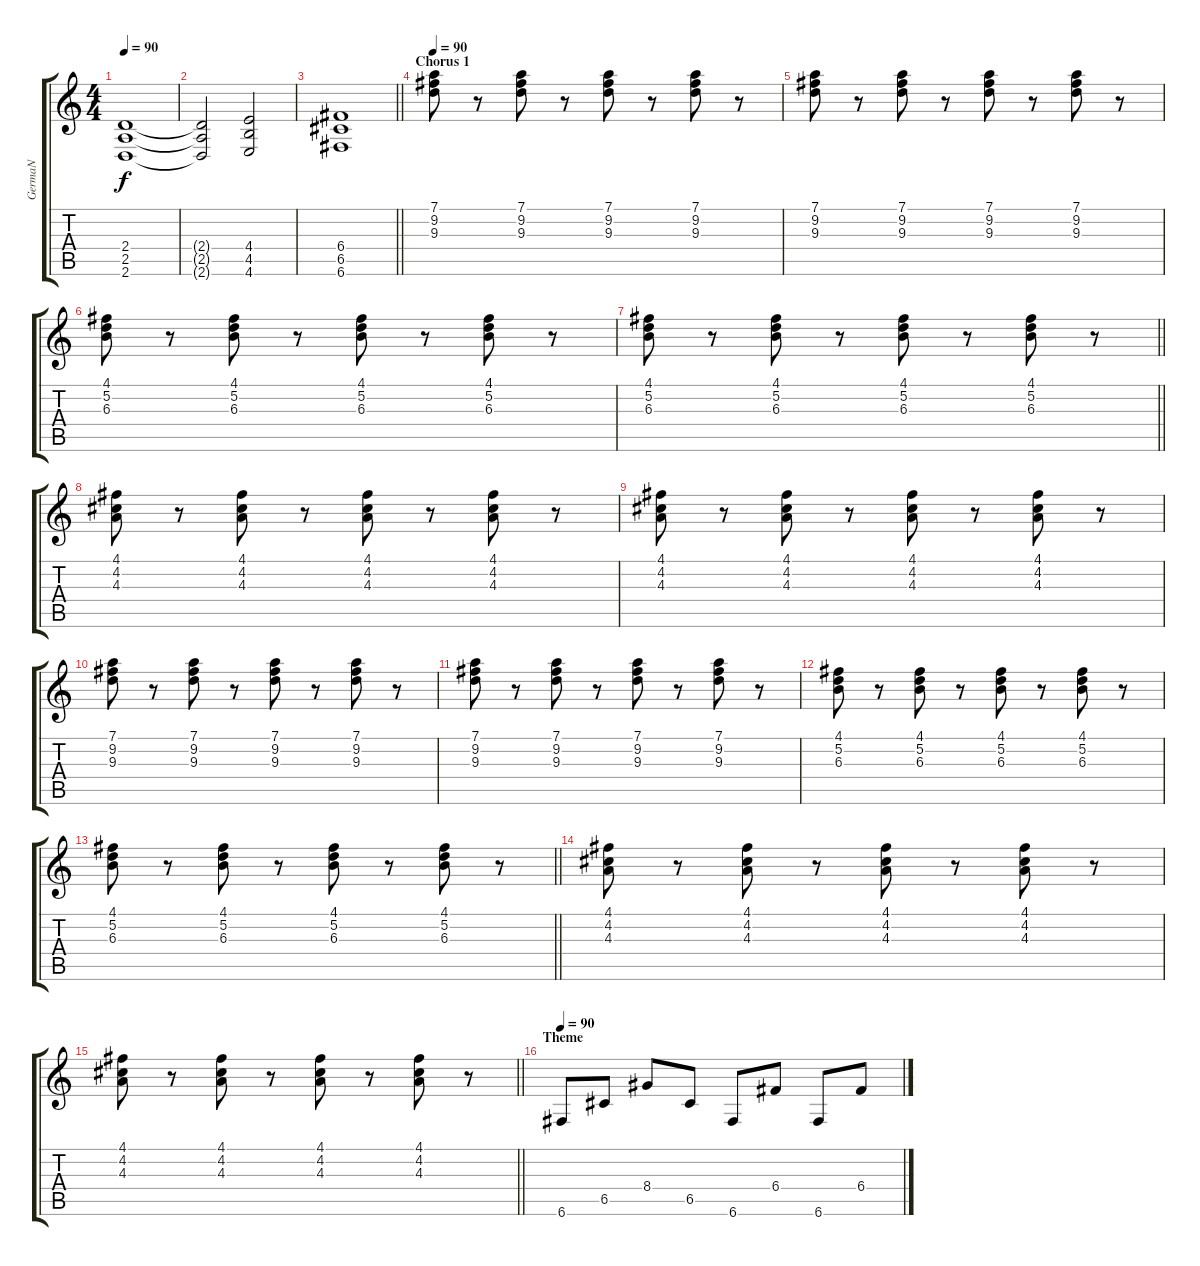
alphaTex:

\track ("GermaN" "GermaN") {instrument overdrivenguitar}
\staff {score tabs}
\tuning (D4 A3 F3 C3 G2 C2) {hide}
\ts (4 4)
\tempo 90
\clef g2
\ks c
(2.4 2.5 2.6).1{dy f instrument overdrivenguitar} |
(2.4{t} 2.5{t} 2.6{t}).2 (4.4 4.5 4.6).2 |
\barLineRight lightlight
(6.4 6.5 6.6).1 |
\section ("" "Chorus 1")
\tempo 90
(7.1 9.2 9.3).8 r.8 (7.1 9.2 9.3).8 r.8 (7.1 9.2 9.3).8 r.8 (7.1 9.2 9.3).8 r.8 |
(7.1 9.2 9.3).8 r.8 (7.1 9.2 9.3).8 r.8 (7.1 9.2 9.3).8 r.8 (7.1 9.2 9.3).8 r.8 |
(4.1 5.2 6.3).8 r.8 (4.1 5.2 6.3).8 r.8 (4.1 5.2 6.3).8 r.8 (4.1 5.2 6.3).8 r.8 |
\barLineRight lightlight
(4.1 5.2 6.3).8 r.8 (4.1 5.2 6.3).8 r.8 (4.1 5.2 6.3).8 r.8 (4.1 5.2 6.3).8 r.8 |
(4.1 4.2 4.3).8 r.8 (4.1 4.2 4.3).8 r.8 (4.1 4.2 4.3).8 r.8 (4.1 4.2 4.3).8 r.8 |
(4.1 4.2 4.3).8 r.8 (4.1 4.2 4.3).8 r.8 (4.1 4.2 4.3).8 r.8 (4.1 4.2 4.3).8 r.8 |
(7.1 9.2 9.3).8 r.8 (7.1 9.2 9.3).8 r.8 (7.1 9.2 9.3).8 r.8 (7.1 9.2 9.3).8 r.8 |
(7.1 9.2 9.3).8 r.8 (7.1 9.2 9.3).8 r.8 (7.1 9.2 9.3).8 r.8 (7.1 9.2 9.3).8 r.8 |
(4.1 5.2 6.3).8 r.8 (4.1 5.2 6.3).8 r.8 (4.1 5.2 6.3).8 r.8 (4.1 5.2 6.3).8 r.8 |
\barLineRight lightlight
(4.1 5.2 6.3).8 r.8 (4.1 5.2 6.3).8 r.8 (4.1 5.2 6.3).8 r.8 (4.1 5.2 6.3).8 r.8 |
(4.1 4.2 4.3).8 r.8 (4.1 4.2 4.3).8 r.8 (4.1 4.2 4.3).8 r.8 (4.1 4.2 4.3).8 r.8 |
\barLineRight lightlight
(4.1 4.2 4.3).8 r.8 (4.1 4.2 4.3).8 r.8 (4.1 4.2 4.3).8 r.8 (4.1 4.2 4.3).8 r.8 |
\section ("" "Theme")
\tempo 90
6.6.8{instrument electricguitarclean} 6.5.8 8.4.8 6.5.8 6.6.8 6.4.8 6.6.8 6.4.8
